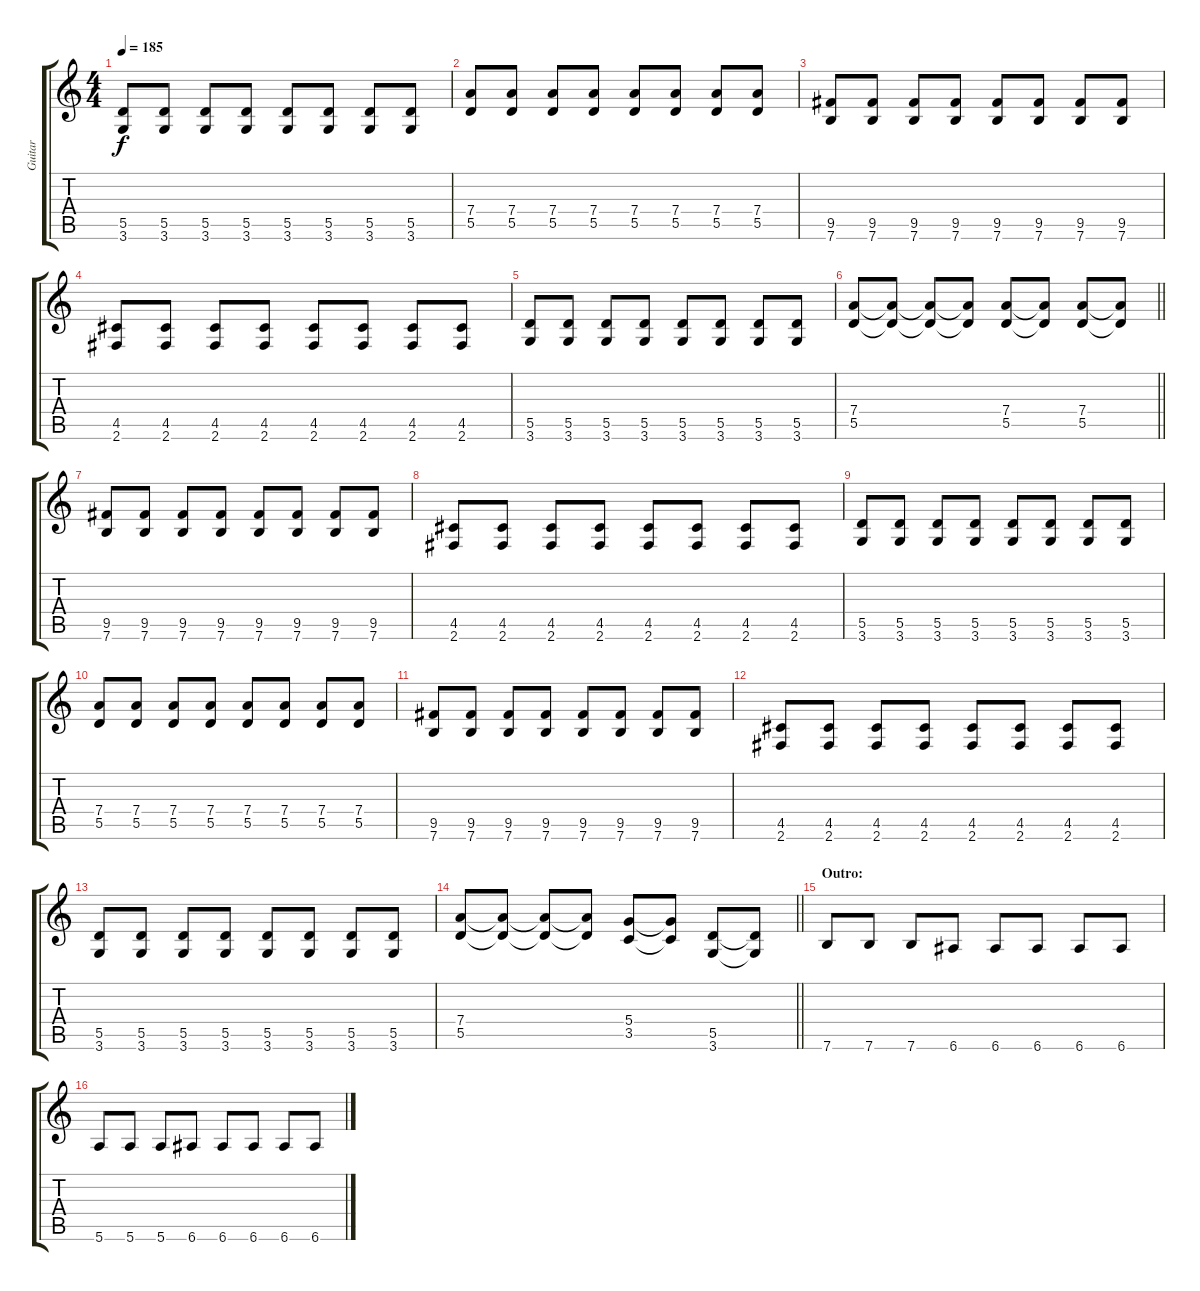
\track ("Guitar" "Guitar") {instrument distortionguitar}
\staff {score tabs}
\tuning (E4 B3 G3 D3 A2 E2) {hide}
\ts (4 4)
\tempo 185
\clef g2
\ks c
(5.5 3.6).8{dy f} (5.5 3.6).8 (5.5 3.6).8 (5.5 3.6).8 (5.5 3.6).8 (5.5 3.6).8 (5.5 3.6).8 (5.5 3.6).8 |
(7.4 5.5).8 (7.4 5.5).8 (7.4 5.5).8 (7.4 5.5).8 (7.4 5.5).8 (7.4 5.5).8 (7.4 5.5).8 (7.4 5.5).8 |
(9.5 7.6).8 (9.5 7.6).8 (9.5 7.6).8 (9.5 7.6).8 (9.5 7.6).8 (9.5 7.6).8 (9.5 7.6).8 (9.5 7.6).8 |
(4.5 2.6).8 (4.5 2.6).8 (4.5 2.6).8 (4.5 2.6).8 (4.5 2.6).8 (4.5 2.6).8 (4.5 2.6).8 (4.5 2.6).8 |
(5.5 3.6).8 (5.5 3.6).8 (5.5 3.6).8 (5.5 3.6).8 (5.5 3.6).8 (5.5 3.6).8 (5.5 3.6).8 (5.5 3.6).8 |
\barLineRight lightlight
(7.4 5.5).8 (7.4{t} 5.5{t}).8 (7.4{t} 5.5{t}).8 (7.4{t} 5.5{t}).8 (7.4 5.5).8 (7.4{t} 5.5{t}).8 (7.4 5.5).8 (7.4{t} 5.5{t}).8 |
(9.5 7.6).8 (9.5 7.6).8 (9.5 7.6).8 (9.5 7.6).8 (9.5 7.6).8 (9.5 7.6).8 (9.5 7.6).8 (9.5 7.6).8 |
(4.5 2.6).8 (4.5 2.6).8 (4.5 2.6).8 (4.5 2.6).8 (4.5 2.6).8 (4.5 2.6).8 (4.5 2.6).8 (4.5 2.6).8 |
(5.5 3.6).8 (5.5 3.6).8 (5.5 3.6).8 (5.5 3.6).8 (5.5 3.6).8 (5.5 3.6).8 (5.5 3.6).8 (5.5 3.6).8 |
(7.4 5.5).8 (7.4 5.5).8 (7.4 5.5).8 (7.4 5.5).8 (7.4 5.5).8 (7.4 5.5).8 (7.4 5.5).8 (7.4 5.5).8 |
(9.5 7.6).8 (9.5 7.6).8 (9.5 7.6).8 (9.5 7.6).8 (9.5 7.6).8 (9.5 7.6).8 (9.5 7.6).8 (9.5 7.6).8 |
(4.5 2.6).8 (4.5 2.6).8 (4.5 2.6).8 (4.5 2.6).8 (4.5 2.6).8 (4.5 2.6).8 (4.5 2.6).8 (4.5 2.6).8 |
(5.5 3.6).8 (5.5 3.6).8 (5.5 3.6).8 (5.5 3.6).8 (5.5 3.6).8 (5.5 3.6).8 (5.5 3.6).8 (5.5 3.6).8 |
\barLineRight lightlight
(7.4 5.5).8 (7.4{t} 5.5{t}).8 (7.4{t} 5.5{t}).8 (7.4{t} 5.5{t}).8 (5.4 3.5).8 (5.4{t} 3.5{t}).8 (5.5 3.6).8 (5.5{t} 3.6{t}).8 |
\section ("" "Outro:")
7.6.8 7.6.8 7.6.8 6.6.8 6.6.8 6.6.8 6.6.8 6.6.8 |
5.6.8 5.6.8 5.6.8 6.6.8 6.6.8 6.6.8 6.6.8 6.6.8
